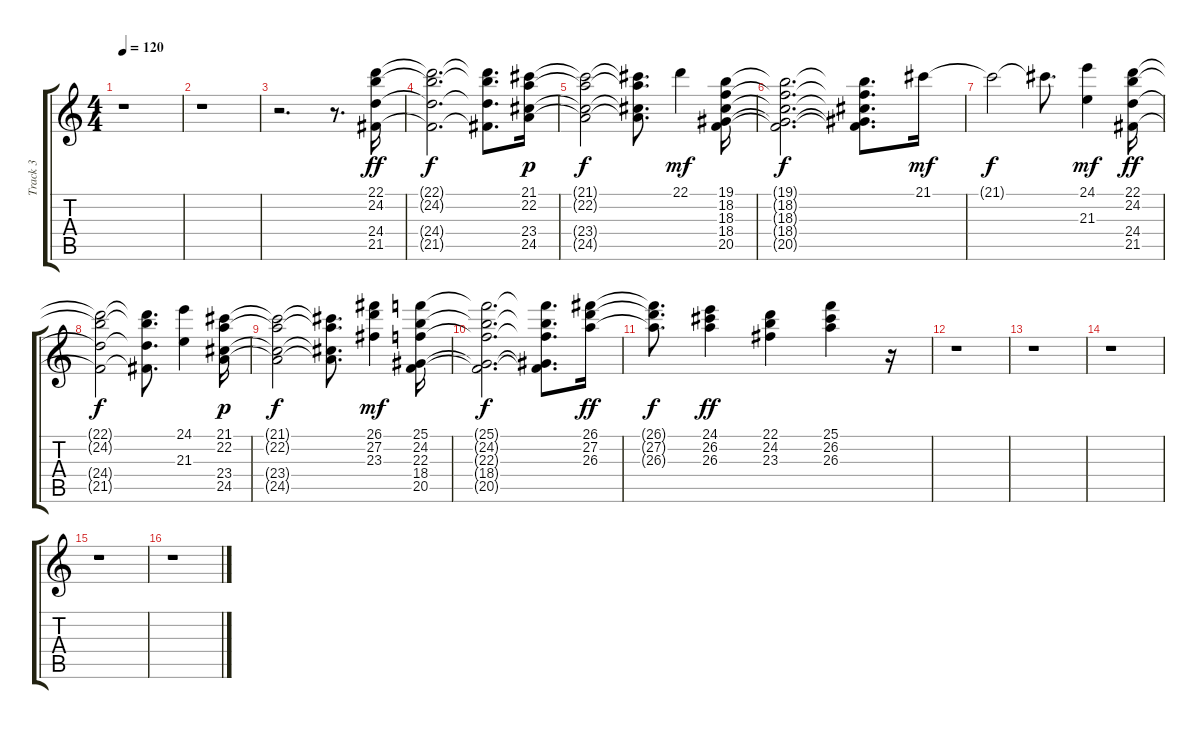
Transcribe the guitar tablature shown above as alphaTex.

\track ("Track 3" "Track 3") {instrument stringensemble2}
\staff {score tabs}
\tuning (E4 B3 G3 D3 A2 E2) {hide}
\ts (4 4)
\tempo 120
\clef g2
\ks c
r.1{dy ff} |
r.1 |
r.2{d} r.8{d} (22.1 24.2 24.4 21.5).16 |
(22.1{t} 24.2{t} 24.4{t} 21.5{t}).2{d dy f} (22.1{t} 24.2{t} 24.4{t} 21.5{t}).8{d} (21.1 22.2 23.4 24.5).16{dy p} |
(21.1{t} 22.2{t} 23.4{t} 24.5{t}).2{dy f} (21.1{t} 22.2{t} 23.4{t} 24.5{t}).8{d} 22.1.4{dy mf} (19.1 18.2 18.3 18.4 20.5).16 |
(19.1{t} 18.2{t} 18.3{t} 18.4{t} 20.5{t}).2{d dy f} (19.1{t} 18.2{t} 18.3{t} 18.4{t} 20.5{t}).8{d} 21.1.16{dy mf} |
21.1{t}.2{dy f} 21.1{t}.8{d} (24.1 21.3).4{dy mf} (22.1 24.2 24.4 21.5).16{dy ff} |
(22.1{t} 24.2{t} 24.4{t} 21.5{t}).2{dy f} (22.1{t} 24.2{t} 24.4{t} 21.5{t}).8{d} (24.1 21.3).4 (21.1 22.2 23.4 24.5).16{dy p} |
(21.1{t} 22.2{t} 23.4{t} 24.5{t}).2{dy f} (21.1{t} 22.2{t} 23.4{t} 24.5{t}).8{d} (26.1 27.2 23.3).4{dy mf} (25.1 24.2 22.3 18.4 20.5).16 |
(25.1{t} 24.2{t} 22.3{t} 18.4{t} 20.5{t}).2{d dy f} (25.1{t} 24.2{t} 22.3{t} 18.4{t} 20.5{t}).8{d} (26.1 27.2 26.3).16{dy ff} |
(26.1{t} 27.2{t} 26.3{t}).8{d dy f} (24.1 26.2 26.3).4{dy ff} (22.1 24.2 23.3).4 (25.1 26.2 26.3).4 r.16 |
r.1 |
r.1 |
r.1 |
r.1 |
r.1
